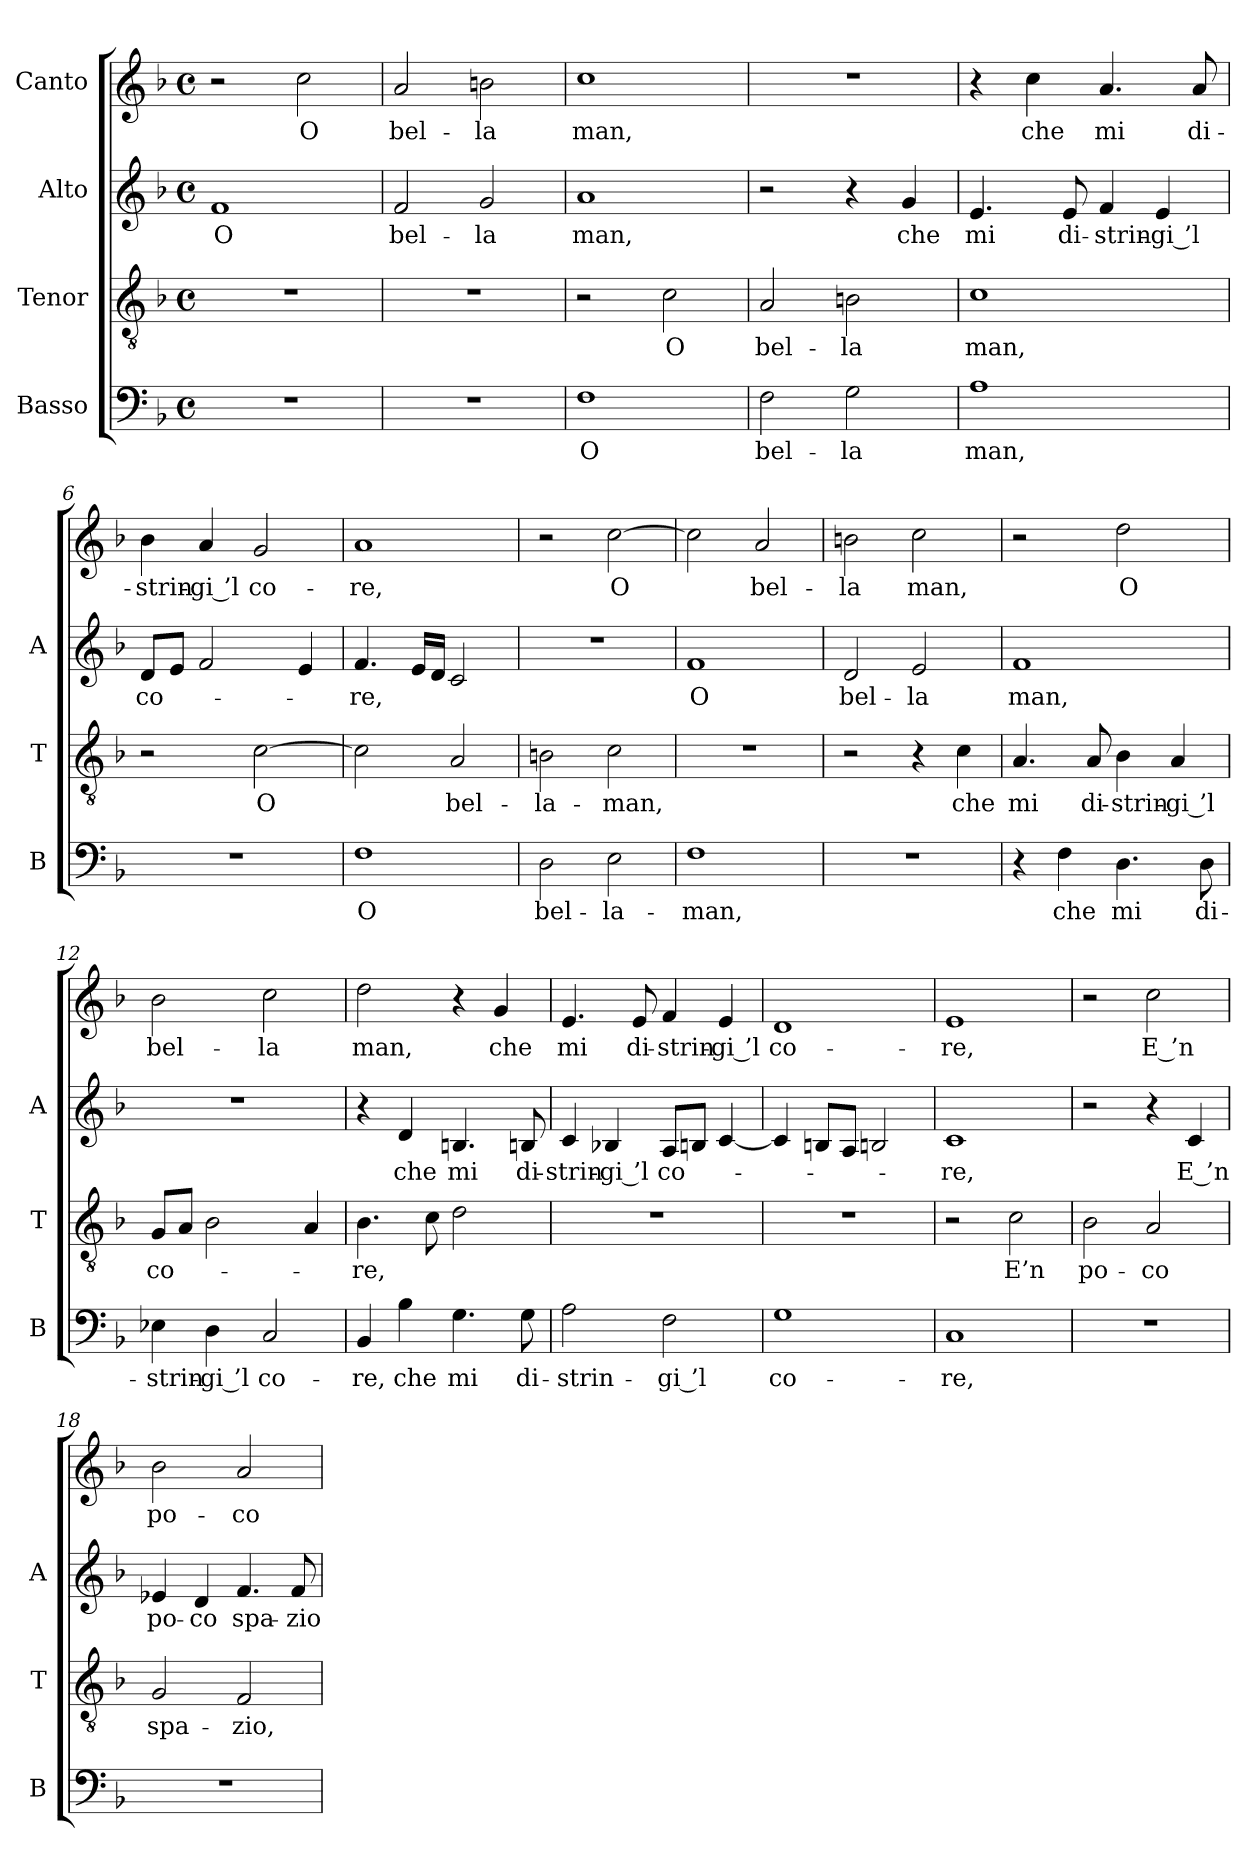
**kern	**text	**kern	**text	**kern	**text	**kern	**text
*part4	*part4	*part3	*part3	*part2	*part2	*part1	*part1
*staff4	*staff4	*staff3	*staff3	*staff2	*staff2	*staff1	*staff1
*I"Basso	*	*I"Tenor	*	*I"Alto	*	*I"Canto	*
*I'B	*	*I'T	*	*I'A	*	*	*
*clefF4	*	*clefGv2	*	*clefG2	*	*clefG2	*
*k[b-]	*	*k[b-]	*	*k[b-]	*	*k[b-]	*
*F:	*	*F:	*	*F:	*	*F:	*
*M4/4	*	*M4/4	*	*M4/4	*	*M4/4	*
*met(c)	*	*met(c)	*	*met(c)	*	*met(c)	*
=1	=1	=1	=1	=1	=1	=1	=1
1r	.	1r	.	1f	-O	2r	.
.	.	.	.	.	.	2cc	-O
=2	=2	=2	=2	=2	=2	=2	=2
1r	.	1r	.	2f	bel-	2a	bel-
.	.	.	.	2g	-la	2bn	-la
=3	=3	=3	=3	=3	=3	=3	=3
1F	-O	2r	.	1a	-man,	1cc	-man,
.	.	2c	-O	.	.	.	.
=4	=4	=4	=4	=4	=4	=4	=4
2F	bel-	2A	bel-	2r	.	1r	.
2G	-la	2Bn	-la	4r	.	.	.
.	.	.	.	4g	-che	.	.
=5	=5	=5	=5	=5	=5	=5	=5
1A	-man,	1c	-man,	4.e	-mi	4r	.
.	.	.	.	.	.	4cc	-che
.	.	.	.	8e	di-	.	.
.	.	.	.	4f	strin-	4.a	-mi
.	.	.	.	4e	-gi ’l	.	.
.	.	.	.	.	.	8a	di-
=6	=6	=6	=6	=6	=6	=6	=6
1r	.	2r	.	8dL	co-	4b-	strin-
.	.	.	.	8eJ	.	.	.
.	.	.	.	2f	.	4a	-gi ’l
.	.	[2c	-O	.	.	2g	co-
.	.	.	.	4e	.	.	.
=7	=7	=7	=7	=7	=7	=7	=7
1F	-O	2c]	.	4.f	-re,	1a	-re,
.	.	.	.	16eLL	.	.	.
.	.	.	.	16dJJ	.	.	.
.	.	2A	bel-	2c	.	.	.
=8	=8	=8	=8	=8	=8	=8	=8
2D	bel-	2Bn	la-	1r	.	2r	.
2E	la-	2c	-man,	.	.	[2cc	-O
=9	=9	=9	=9	=9	=9	=9	=9
1F	-man,	1r	.	1f	-O	2cc]	.
.	.	.	.	.	.	2a	bel-
=10	=10	=10	=10	=10	=10	=10	=10
1r	.	2r	.	2d	bel-	2bn	-la
.	.	4r	.	2e	-la	2cc	-man,
.	.	4c	-che	.	.	.	.
=11	=11	=11	=11	=11	=11	=11	=11
4r	.	4.A	-mi	1f	-man,	2r	.
4F	-che	.	.	.	.	.	.
.	.	8A	di-	.	.	.	.
4.D	-mi	4B-	strin-	.	.	2dd	-O
.	.	4A	-gi ’l	.	.	.	.
8D	di-	.	.	.	.	.	.
=12	=12	=12	=12	=12	=12	=12	=12
4E-X	strin-	8GL	co-	1r	.	2b-	bel-
.	.	8AJ	.	.	.	.	.
4D	-gi ’l	2B-	.	.	.	.	.
2C	co-	.	.	.	.	2cc	-la
.	.	4A	.	.	.	.	.
=13	=13	=13	=13	=13	=13	=13	=13
4BB-	-re,	4.B-	-re,	4r	.	2dd	-man,
4B-	-che	.	.	4d	-che	.	.
.	.	8c	.	.	.	.	.
4.G	-mi	2d	.	4.Bn	-mi	4r	.
.	.	.	.	.	.	4g	-che
8G	di-	.	.	8Bn	di-	.	.
=14	=14	=14	=14	=14	=14	=14	=14
2A	strin-	1r	.	4c	strin-	4.e	-mi
.	.	.	.	4B-X	-gi ’l	.	.
.	.	.	.	.	.	8e	di-
2F	-gi ’l	.	.	8AL	co-	4f	strin-
.	.	.	.	8BnJ	.	.	.
.	.	.	.	[4c	.	4e	-gi ’l
=15	=15	=15	=15	=15	=15	=15	=15
1G	co-	1r	.	4c]	.	1d	co-
.	.	.	.	8BnL	.	.	.
.	.	.	.	8AJ	.	.	.
.	.	.	.	2Bn	.	.	.
=16	=16	=16	=16	=16	=16	=16	=16
1C	-re,	2r	.	1c	-re,	1e	-re,
.	.	2c	-E’n	.	.	.	.
=17	=17	=17	=17	=17	=17	=17	=17
1r	.	2B-	po-	2r	.	2r	.
.	.	2A	-co	4r	.	2cc	-E ’n
.	.	.	.	4c	-E ’n	.	.
=18	=18	=18	=18	=18	=18	=18	=18
1r	.	2G	spa-	4e-X	po-	2b-	po-
.	.	.	.	4d	-co	.	.
.	.	2F	-zio,	4.f	spa-	2a	-co
.	.	.	.	8f	-zio	.	.
=	=	=	=	=	=	=	=
*-	*-	*-	*-	*-	*-	*-	*-
